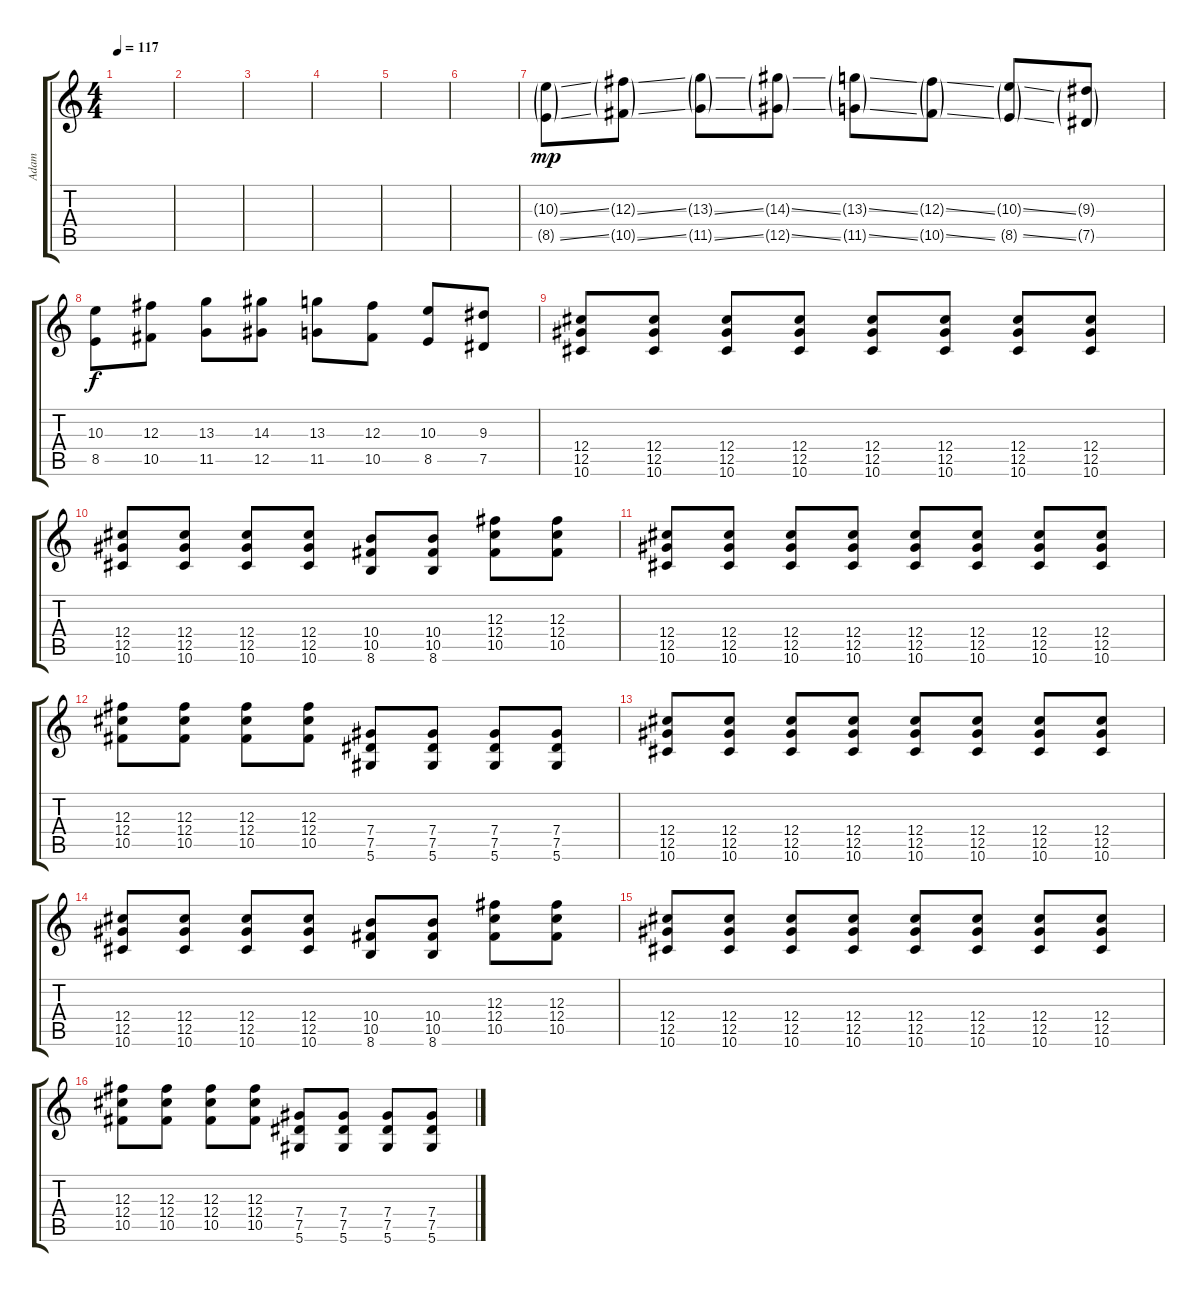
\track ("Adam" "Adam") {instrument distortionguitar}
\staff {score tabs}
\tuning (Eb4 Bb3 Gb3 Db3 Ab2 Eb2) {hide}
\ts (4 4)
\tempo 117
\clef g2
\ks c
|
|
|
|
|
|
(10.3{ss g} 8.5{ss g}).8{dy mp} (12.3{ss g} 10.5{ss g}).8 (13.3{ss g} 11.5{ss g}).8 (14.3{ss g} 12.5{ss g}).8 (13.3{ss g} 11.5{ss g}).8 (12.3{ss g} 10.5{ss g}).8 (10.3{ss g} 8.5{ss g}).8 (9.3{g} 7.5{g}).8 |
(10.3 8.5).8{dy f} (12.3 10.5).8 (13.3 11.5).8 (14.3 12.5).8 (13.3 11.5).8 (12.3 10.5).8 (10.3 8.5).8 (9.3 7.5).8 |
(12.4 12.5 10.6).8 (12.4 12.5 10.6).8 (12.4 12.5 10.6).8 (12.4 12.5 10.6).8 (12.4 12.5 10.6).8 (12.4 12.5 10.6).8 (12.4 12.5 10.6).8 (12.4 12.5 10.6).8 |
(12.4 12.5 10.6).8 (12.4 12.5 10.6).8 (12.4 12.5 10.6).8 (12.4 12.5 10.6).8 (10.4 10.5 8.6).8 (10.4 10.5 8.6).8 (12.3 12.4 10.5).8 (12.3 12.4 10.5).8 |
(12.4 12.5 10.6).8 (12.4 12.5 10.6).8 (12.4 12.5 10.6).8 (12.4 12.5 10.6).8 (12.4 12.5 10.6).8 (12.4 12.5 10.6).8 (12.4 12.5 10.6).8 (12.4 12.5 10.6).8 |
(12.3 12.4 10.5).8 (12.3 12.4 10.5).8 (12.3 12.4 10.5).8 (12.3 12.4 10.5).8 (7.4 7.5 5.6).8 (7.4 7.5 5.6).8 (7.4 7.5 5.6).8 (7.4 7.5 5.6).8 |
(12.4 12.5 10.6).8 (12.4 12.5 10.6).8 (12.4 12.5 10.6).8 (12.4 12.5 10.6).8 (12.4 12.5 10.6).8 (12.4 12.5 10.6).8 (12.4 12.5 10.6).8 (12.4 12.5 10.6).8 |
(12.4 12.5 10.6).8 (12.4 12.5 10.6).8 (12.4 12.5 10.6).8 (12.4 12.5 10.6).8 (10.4 10.5 8.6).8 (10.4 10.5 8.6).8 (12.3 12.4 10.5).8 (12.3 12.4 10.5).8 |
(12.4 12.5 10.6).8 (12.4 12.5 10.6).8 (12.4 12.5 10.6).8 (12.4 12.5 10.6).8 (12.4 12.5 10.6).8 (12.4 12.5 10.6).8 (12.4 12.5 10.6).8 (12.4 12.5 10.6).8 |
(12.3 12.4 10.5).8 (12.3 12.4 10.5).8 (12.3 12.4 10.5).8 (12.3 12.4 10.5).8 (7.4 7.5 5.6).8 (7.4 7.5 5.6).8 (7.4 7.5 5.6).8 (7.4 7.5 5.6).8
